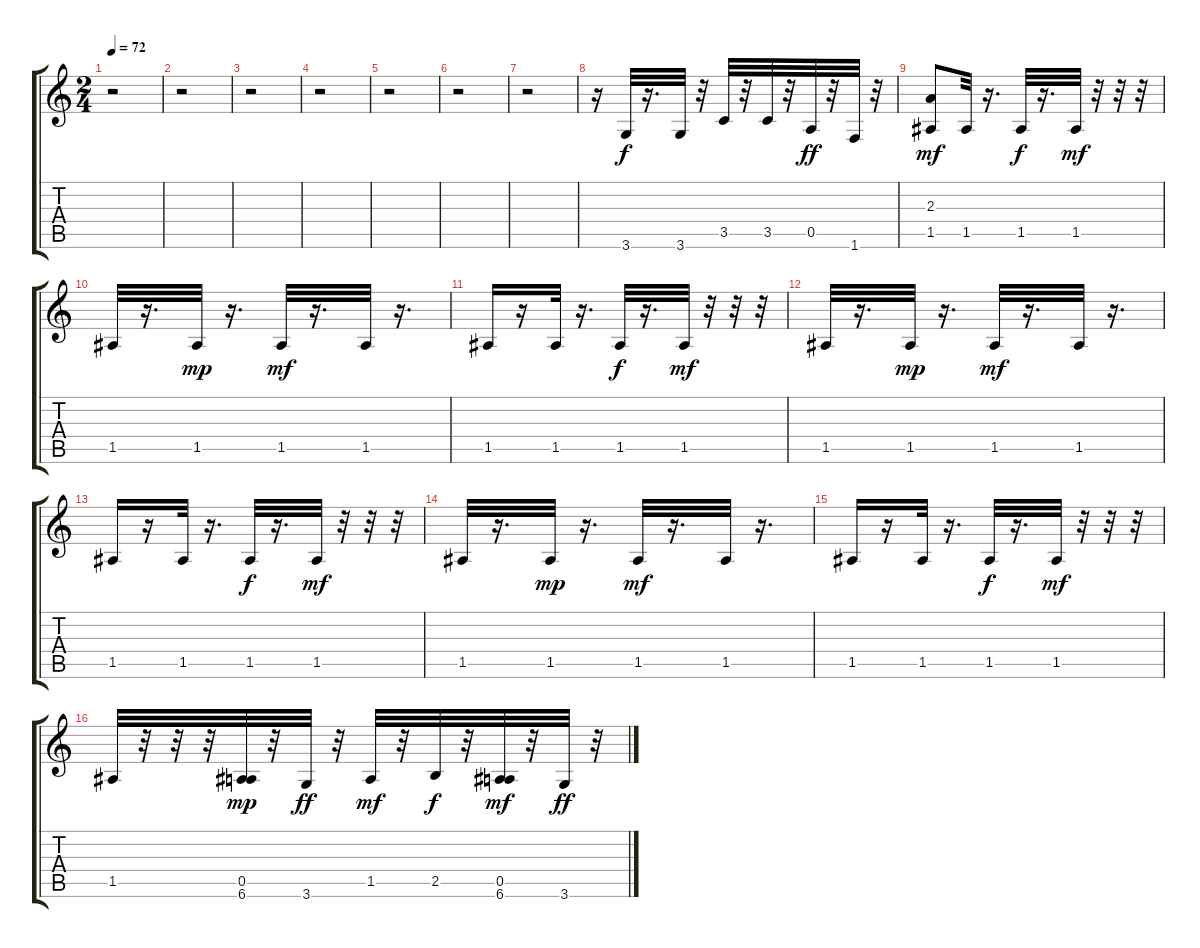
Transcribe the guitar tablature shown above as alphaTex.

\track "" {instrument acousticguitarnylon}
\staff {score tabs}
\tuning (E4 B3 G3 D3 A2 E2) {hide}
\ts (2 4)
\tempo 72
\clef g2
\ks c
r.2{dy f} |
r.2 |
r.2 |
r.2 |
r.2 |
r.2 |
r.2 |
r.16 3.6.32 r.16{d} 3.6.32 r.32 3.5.32 r.32 3.5.32 r.32 0.5.32{dy ff} r.32 1.6.32 r.32 |
(2.3 1.5).8{dy mf} 1.5.32 r.16{d} 1.5.32{dy f} r.16{d} 1.5.32{dy mf} r.32 r.32 r.32 |
1.5.32 r.16{d} 1.5.32{dy mp} r.16{d} 1.5.32{dy mf} r.16{d} 1.5.32 r.16{d} |
1.5.16 r.16 1.5.32 r.16{d} 1.5.32{dy f} r.16{d} 1.5.32{dy mf} r.32 r.32 r.32 |
1.5.32 r.16{d} 1.5.32{dy mp} r.16{d} 1.5.32{dy mf} r.16{d} 1.5.32 r.16{d} |
1.5.16 r.16 1.5.32 r.16{d} 1.5.32{dy f} r.16{d} 1.5.32{dy mf} r.32 r.32 r.32 |
1.5.32 r.16{d} 1.5.32{dy mp} r.16{d} 1.5.32{dy mf} r.16{d} 1.5.32 r.16{d} |
1.5.16 r.16 1.5.32 r.16{d} 1.5.32{dy f} r.16{d} 1.5.32{dy mf} r.32 r.32 r.32 |
1.5.32 r.32 r.32 r.32 (0.5 6.6).32{dy mp} r.32 3.6.32{dy ff} r.32 1.5.32{dy mf} r.32 2.5.32{dy f} r.32 (0.5 6.6).32{dy mf} r.32 3.6.32{dy ff} r.32
